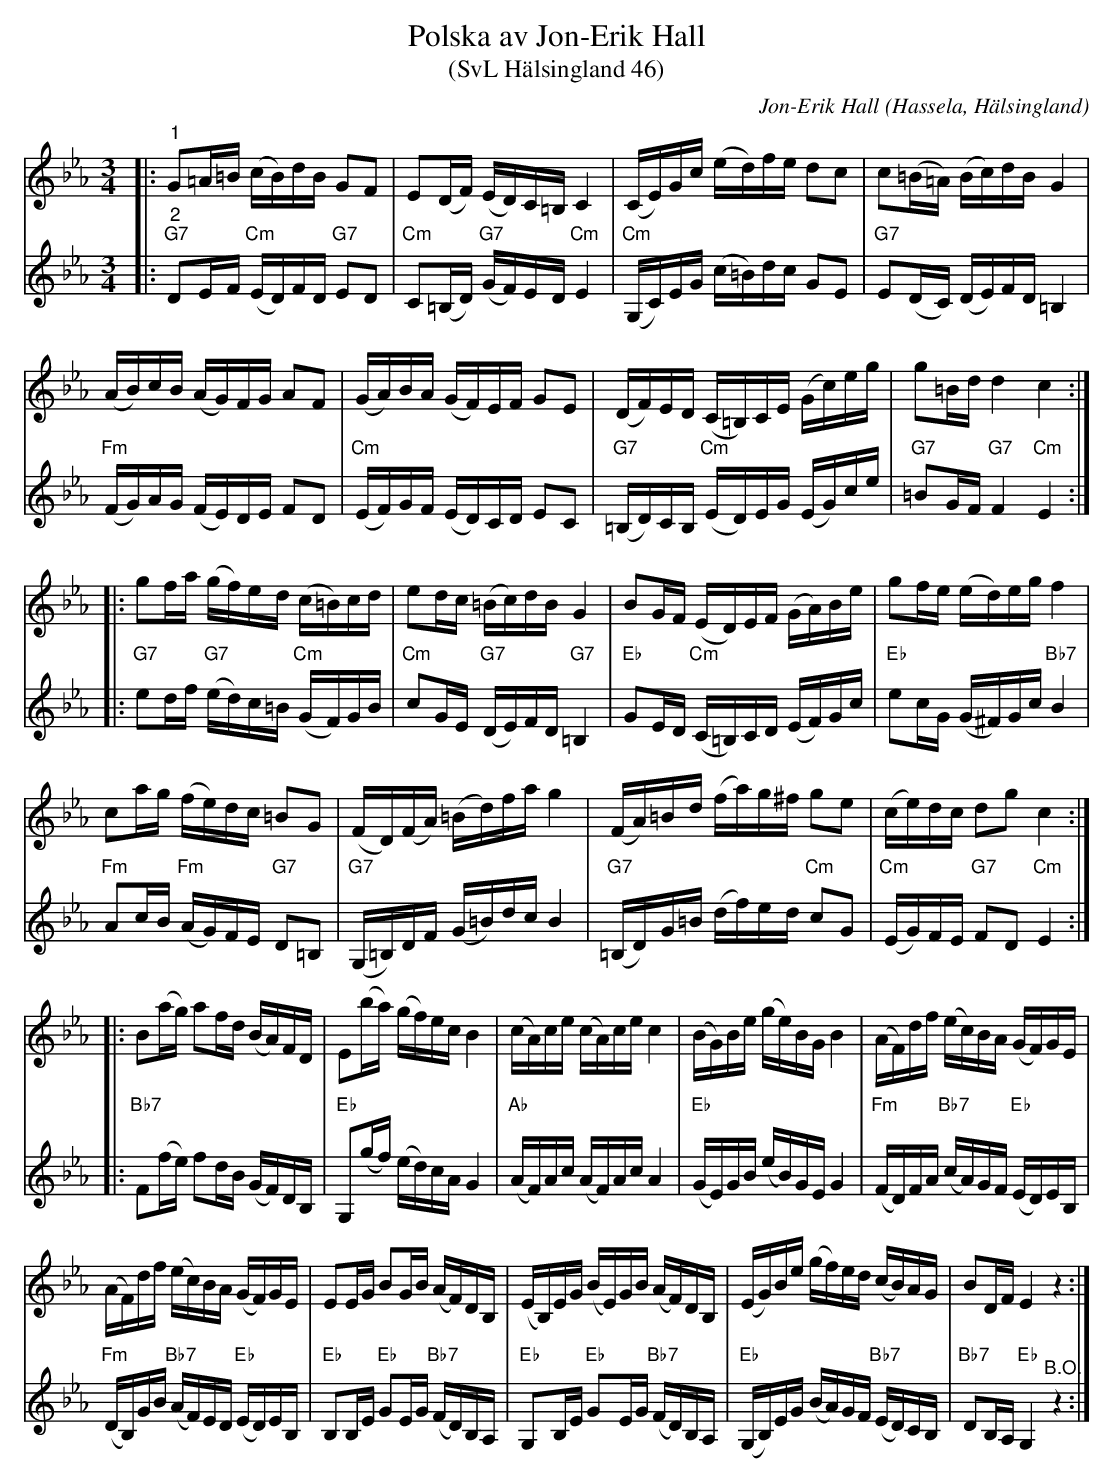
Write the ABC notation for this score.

X:1
T:Polska av Jon-Erik Hall
T:(SvL Hälsingland 46)
C:Jon-Erik Hall
O:Hassela, Hälsingland
L:1/16
M:3/4
K:Eb
V:1
|:"^1" G2=A=B (cB)dB G2F2 | E2(DF) (ED)C=B, C4 | (CE)Gc (ed)fe d2c2 | c2(=B=A) (Bc)dB G4 |
 (AB)cB (AG)FG A2F2 | (GA)BA (GF)EF G2E2 | (DF)ED (C=B,)CE (Gc)eg | g2=Bd d4 c4 ::
 g2fa (gf)ed (c=B)cd |  e2dc (=Bc)dB G4 | B2GF (ED)EF (GA)Be | g2fe (ed)eg f4 |
c2ag (fe)dc =B2G2 | (FD)(FA) (=Bd)fa g4 | (FA)=Bd (fa)g^f g2e2 | (ce)dc d2g2 c4 ::
B2(ag) a2fd (BA)FD | E2(ba) (gf)ec B4 | (cA)ce (cA)ce c4 | (BG)Be (ge)BG B4 | (AF)df (ec)BA (GF)GE |
 (AF)df (ec)BA (GF)GE | E2EG B2GB (AF)DB, | (EB,)EG (BE)GB (AF)DB, | (EG)Be (gf)ed (cB)AG | B2DF E4 z4 :|
V:2
|:"^2" "G7"D2EF "Cm"(ED)FD "G7"E2D2 |"Cm" C2(=B,D)"G7" (GF)ED"Cm" E4 |"Cm" (G,C)EG (c=B)dc G2E2 | "G7" E2(DC) (DE)FD =B,4 |
"Fm" (FG)AG (FE)DE F2D2 | "Cm" (EF)GF (ED)CD E2C2 |"G7" (=B,D)CB,"Cm" (ED)EG (EG)ce | "G7" =B2GF "G7" F4 "Cm" E4 ::
"G7" e2df "G7" (ed)c=B "Cm" (GF)GB |"Cm" c2GE "G7" (DE)FD "G7" =B,4 | "Eb" G2ED "Cm" (C=B,)CD (EF)Gc | "Eb" e2cG (G^F)Gc"Bb7" B4 |
"Fm" A2cB"Fm" (AG)FE"G7" D2=B,2 |"G7" (G,=B,)DF (G=B)dc B4 | "G7" (=B,D)G=B (df)ed"Cm" c2G2 | "Cm" (EG)FE "G7" F2D2 "Cm" E4 ::
"Bb7" F2(fe) f2dB (GF)DB, | "Eb" G,2(gf) (ed)cA G4 |"Ab" (AF)Ac (AF)Ac A4 |"Eb" (GE)GB (eB)GE G4 | "Fm" (FD)FA "Bb7" (cA)GF "Eb" (ED)EB, |
"Fm" (DB,)GB "Bb7" (AF)ED "Eb" (ED)EB, | "Eb" B,2B,E "Eb" G2EG "Bb7" (FD)B,A, |"Eb" G,2B,E"Eb" G2EG "Bb7" (FD)B,A, | "Eb" (G,B,)EG (BA)GF"Bb7" (ED)CB, |"Bb7" D2B,A,"Eb" G,4"^B.O." z4 :|
